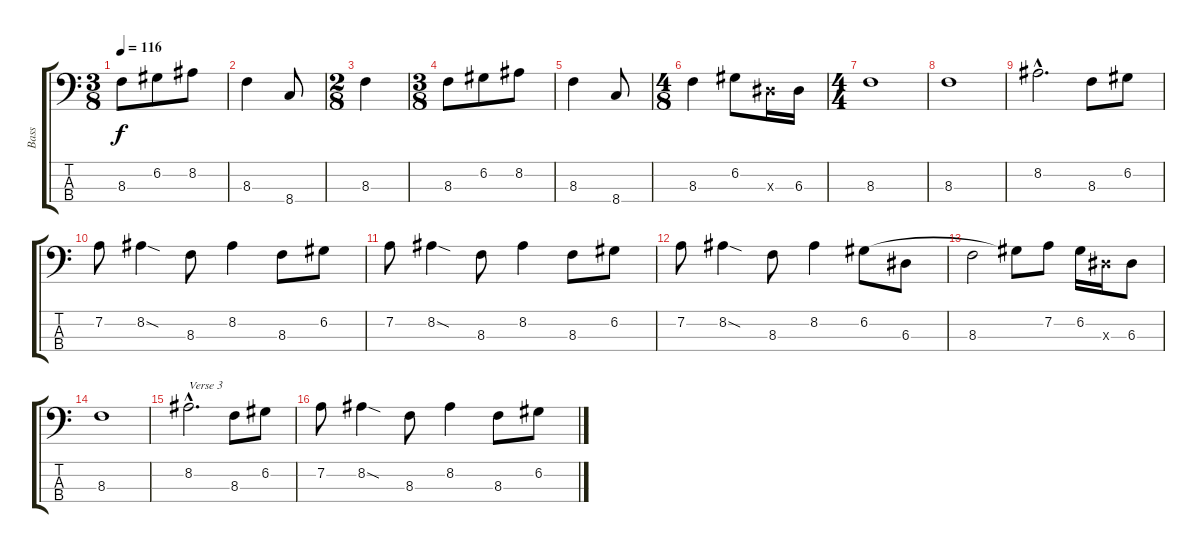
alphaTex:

\track ("Bass" "Bass") {instrument electricbassfinger}
\staff {score tabs}
\tuning (G2 D2 A1 E1) {hide}
\ts (3 8)
\tempo 116
\clef f4
\ks c
8.3.8{dy f} 6.2.8 8.2.8 |
8.3.4 8.4.8 |
\ts (2 8)
8.3.4 |
\ts (3 8)
8.3.8 6.2.8 8.2.8 |
8.3.4 8.4.8 |
\ts (4 8)
8.3.4 6.2.8 6.3{x}.16 6.3.16 |
\ts (4 4)
8.3.1 |
8.3.1 |
8.2{hac}.2{d} 8.3.8 6.2.8 |
7.2.8 8.2{sod}.4 8.3.8 8.2.4 8.3.8 6.2.8 |
7.2.8 8.2{sod}.4 8.3.8 8.2.4 8.3.8 6.2.8 |
7.2.8 8.2{sod}.4 8.3.8 8.2.4 6.2.8 6.3.8 |
8.3.2 6.2{t}.8 7.2.8 6.2.16 6.3{x}.16 6.3.8 |
8.3.1 |
8.2{hac}.2{d txt "Verse 3"} 8.3.8 6.2.8 |
7.2.8 8.2{sod}.4 8.3.8 8.2.4 8.3.8 6.2.8
